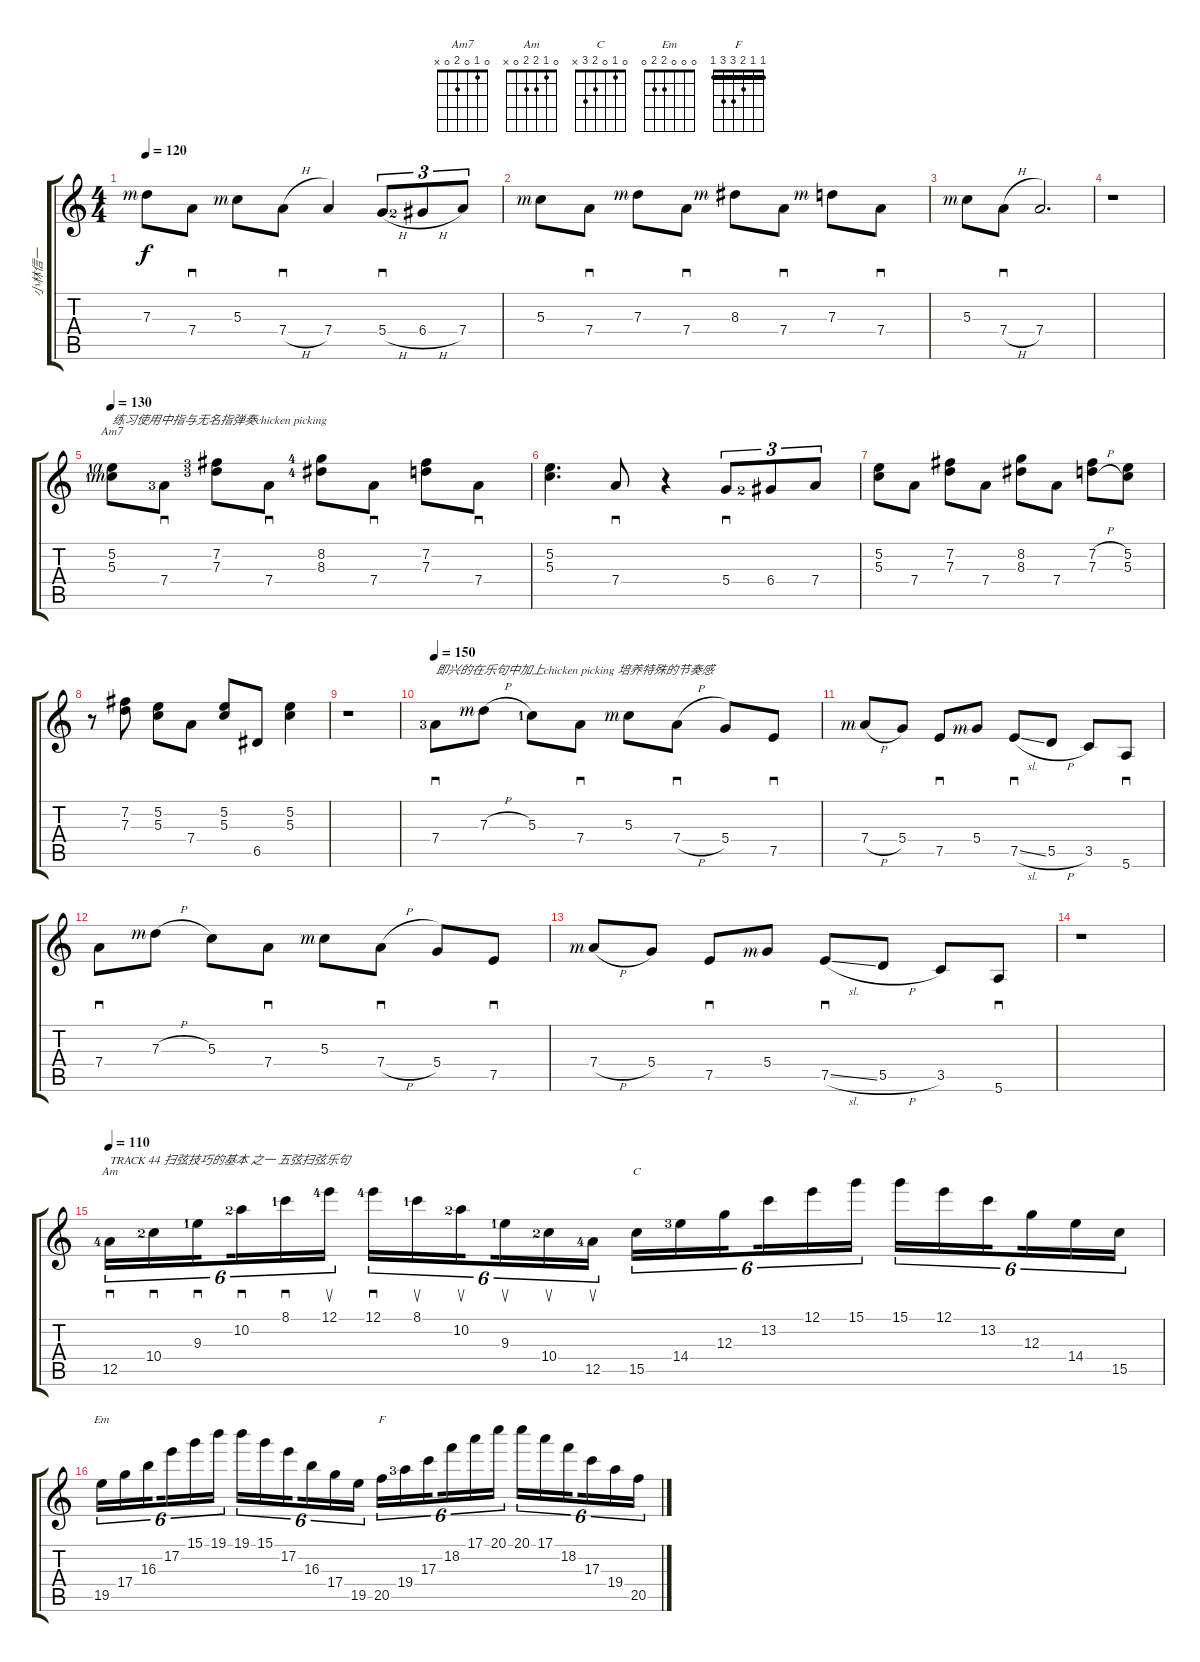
\track ("小林信一" "小林信一") {instrument overdrivenguitar}
\staff {score tabs}
\tuning (E4 B3 G3 D3 A2 E2) {hide}
\chord ("Am7" 0 1 0 2 0 x)
\chord ("Am" 0 1 2 2 0 x)
\chord ("C" 0 1 0 2 3 x)
\chord ("Em" 0 0 0 2 2 0)
\chord ("F" 1 1 2 3 3 1) {barre 1}
\ts (4 4)
\tempo 120
\clef g2
\ks c
7.3{rf 3}.8{dy f} 7.4.8{sd} 5.3{rf 3}.8 7.4{h}.8{sd} 7.4.4 5.4{h}.8{sd tu (3 2)} 6.4{h lf 3}.8{tu (3 2)} 7.4.8{tu (3 2)} |
5.3{rf 3}.8 7.4.8{sd} 7.3{rf 3}.8 7.4.8{sd} 8.3{rf 3}.8 7.4.8{sd} 7.3{rf 3}.8 7.4.8{sd} |
5.3{rf 3}.8 7.4{h}.8{sd} 7.4.2{d} |
r.1 |
\tempo 130
(5.2{lf 2 rf 4} 5.3{lf 2 rf 3}).8{ch "Am7" txt "练习使用中指与无名指弹奏chicken picking"} 7.4{lf 4}.8{sd} (7.2{lf 4} 7.3{lf 4}).8 7.4.8{sd} (8.2{lf 5} 8.3{lf 5}).8 7.4.8{sd} (7.2 7.3).8 7.4.8{sd} |
(5.2 5.3).4{d} 7.4.8{sd} r.4 5.4.8{sd tu (3 2)} 6.4{lf 3}.8{tu (3 2)} 7.4.8{tu (3 2)} |
(5.2 5.3).8 7.4.8 (7.2 7.3).8 7.4.8 (8.2 8.3).8 7.4.8 (7.2{h} 7.3{h}).8 (5.2 5.3).8 |
r.8 (7.2 7.3).8 (5.2 5.3).8 7.4.8 (5.2 5.3).8 6.5.8 (5.2 5.3).4 |
r.1 |
\tempo 150
7.4{lf 4}.8{sd txt "即兴的在乐句中加上chicken picking 培养特殊的节奏感"} 7.3{h rf 3}.8 5.3{lf 2}.8 7.4.8{sd} 5.3{rf 3}.8 7.4{h}.8{sd} 5.4.8 7.5.8{sd} |
7.4{h rf 3}.8 5.4.8 7.5.8{sd} 5.4{rf 3}.8 7.5{sl}.8{sd} 5.5{h}.8 3.5.8 5.6.8{sd} |
7.4.8{sd} 7.3{h rf 3}.8 5.3.8 7.4.8{sd} 5.3{rf 3}.8 7.4{h}.8{sd} 5.4.8 7.5.8{sd} |
7.4{h rf 3}.8 5.4.8 7.5.8{sd} 5.4{rf 3}.8 7.5{sl}.8{sd} 5.5{h}.8 3.5.8 5.6.8{sd} |
r.1 |
\tempo 110
12.5{lf 5}.16{sd tu (6 4) ch "Am" txt "TRACK 44 扫弦技巧的基本 之一 五弦扫弦乐句"} 10.4{lf 3}.16{sd tu (6 4)} 9.3{lf 2}.16{sd tu (6 4) beam splitsecondary} 10.2{lf 3}.16{sd tu (6 4)} 8.1{lf 2}.16{sd tu (6 4)} 12.1{lf 5}.16{su tu (6 4)} 12.1{lf 5}.16{sd tu (6 4)} 8.1{lf 2}.16{su tu (6 4)} 10.2{lf 3}.16{su tu (6 4) beam splitsecondary} 9.3{lf 2}.16{su tu (6 4)} 10.4{lf 3}.16{su tu (6 4)} 12.5{lf 5}.16{su tu (6 4)} 15.5.16{tu (6 4) ch "C"} 14.4{lf 4}.16{tu (6 4)} 12.3.16{tu (6 4) beam splitsecondary} 13.2.16{tu (6 4)} 12.1.16{tu (6 4)} 15.1.16{tu (6 4)} 15.1.16{tu (6 4)} 12.1.16{tu (6 4)} 13.2.16{tu (6 4) beam splitsecondary} 12.3.16{tu (6 4)} 14.4.16{tu (6 4)} 15.5.16{tu (6 4)} |
19.5.16{tu (6 4) ch "Em"} 17.4.16{tu (6 4)} 16.3.16{tu (6 4) beam splitsecondary} 17.2.16{tu (6 4)} 15.1.16{tu (6 4)} 19.1.16{tu (6 4)} 19.1.16{tu (6 4)} 15.1.16{tu (6 4)} 17.2.16{tu (6 4) beam splitsecondary} 16.3.16{tu (6 4)} 17.4.16{tu (6 4)} 19.5.16{tu (6 4)} 20.5.16{tu (6 4) ch "F"} 19.4{lf 4}.16{tu (6 4)} 17.3.16{tu (6 4) beam splitsecondary} 18.2.16{tu (6 4)} 17.1.16{tu (6 4)} 20.1.16{tu (6 4)} 20.1.16{tu (6 4)} 17.1.16{tu (6 4)} 18.2.16{tu (6 4) beam splitsecondary} 17.3.16{tu (6 4)} 19.4.16{tu (6 4)} 20.5.16{tu (6 4)}
